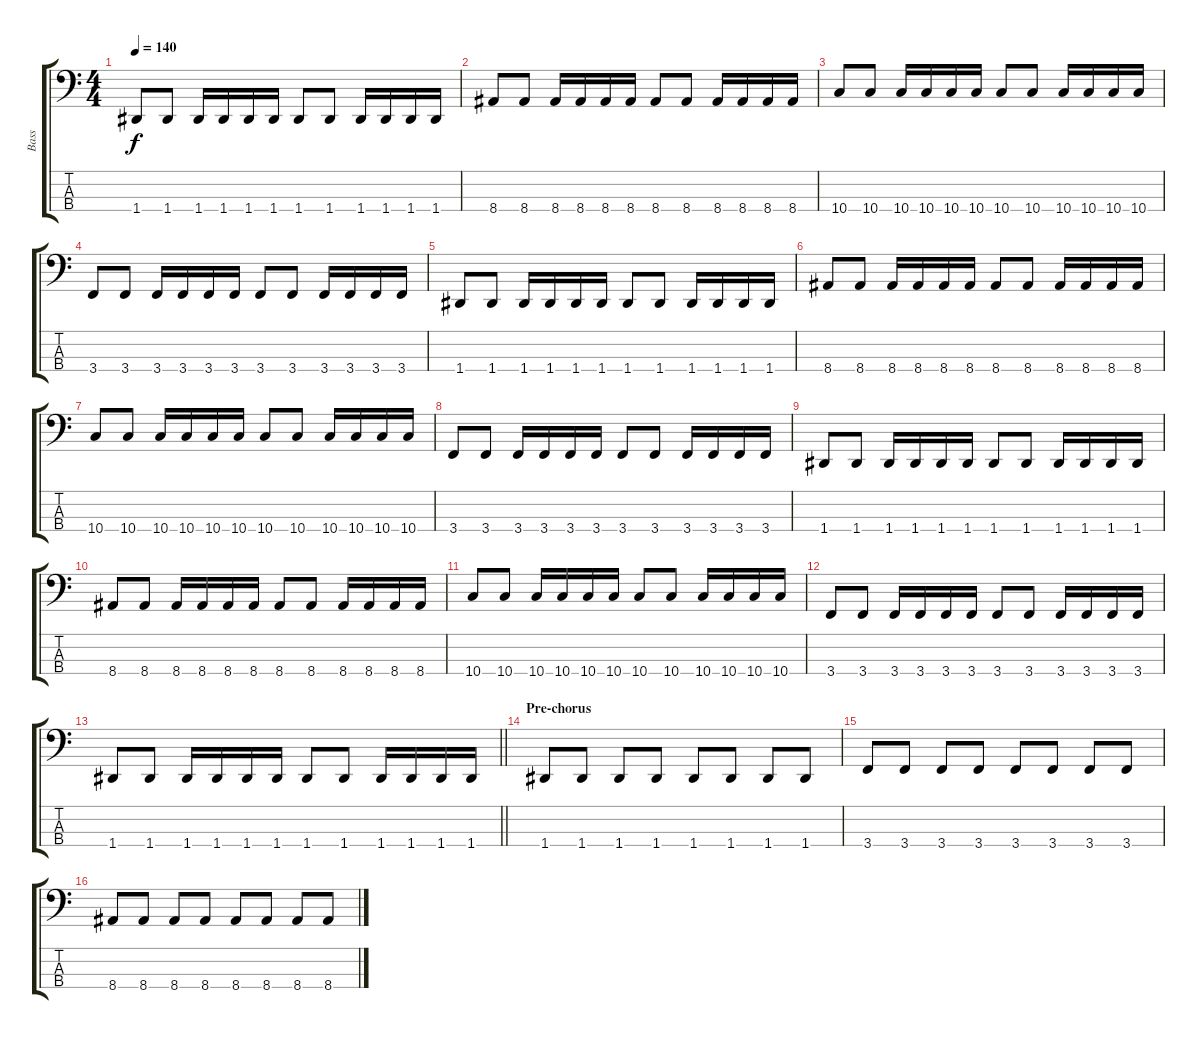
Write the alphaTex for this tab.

\track ("Bass" "Bass") {instrument electricbasspick}
\staff {score tabs}
\tuning (G2 D2 A1 D1) {hide}
\ts (4 4)
\tempo 140
\clef f4
\ks c
1.4.8{dy f} 1.4.8 1.4.16 1.4.16 1.4.16 1.4.16 1.4.8 1.4.8 1.4.16 1.4.16 1.4.16 1.4.16 |
8.4.8 8.4.8 8.4.16 8.4.16 8.4.16 8.4.16 8.4.8 8.4.8 8.4.16 8.4.16 8.4.16 8.4.16 |
10.4.8 10.4.8 10.4.16 10.4.16 10.4.16 10.4.16 10.4.8 10.4.8 10.4.16 10.4.16 10.4.16 10.4.16 |
3.4.8 3.4.8 3.4.16 3.4.16 3.4.16 3.4.16 3.4.8 3.4.8 3.4.16 3.4.16 3.4.16 3.4.16 |
1.4.8 1.4.8 1.4.16 1.4.16 1.4.16 1.4.16 1.4.8 1.4.8 1.4.16 1.4.16 1.4.16 1.4.16 |
8.4.8 8.4.8 8.4.16 8.4.16 8.4.16 8.4.16 8.4.8 8.4.8 8.4.16 8.4.16 8.4.16 8.4.16 |
10.4.8 10.4.8 10.4.16 10.4.16 10.4.16 10.4.16 10.4.8 10.4.8 10.4.16 10.4.16 10.4.16 10.4.16 |
3.4.8 3.4.8 3.4.16 3.4.16 3.4.16 3.4.16 3.4.8 3.4.8 3.4.16 3.4.16 3.4.16 3.4.16 |
1.4.8 1.4.8 1.4.16 1.4.16 1.4.16 1.4.16 1.4.8 1.4.8 1.4.16 1.4.16 1.4.16 1.4.16 |
8.4.8 8.4.8 8.4.16 8.4.16 8.4.16 8.4.16 8.4.8 8.4.8 8.4.16 8.4.16 8.4.16 8.4.16 |
10.4.8 10.4.8 10.4.16 10.4.16 10.4.16 10.4.16 10.4.8 10.4.8 10.4.16 10.4.16 10.4.16 10.4.16 |
3.4.8 3.4.8 3.4.16 3.4.16 3.4.16 3.4.16 3.4.8 3.4.8 3.4.16 3.4.16 3.4.16 3.4.16 |
\barLineRight lightlight
1.4.8 1.4.8 1.4.16 1.4.16 1.4.16 1.4.16 1.4.8 1.4.8 1.4.16 1.4.16 1.4.16 1.4.16 |
\section ("" "Pre-chorus")
1.4.8 1.4.8 1.4.8 1.4.8 1.4.8 1.4.8 1.4.8 1.4.8 |
3.4.8 3.4.8 3.4.8 3.4.8 3.4.8 3.4.8 3.4.8 3.4.8 |
8.4.8 8.4.8 8.4.8 8.4.8 8.4.8 8.4.8 8.4.8 8.4.8
